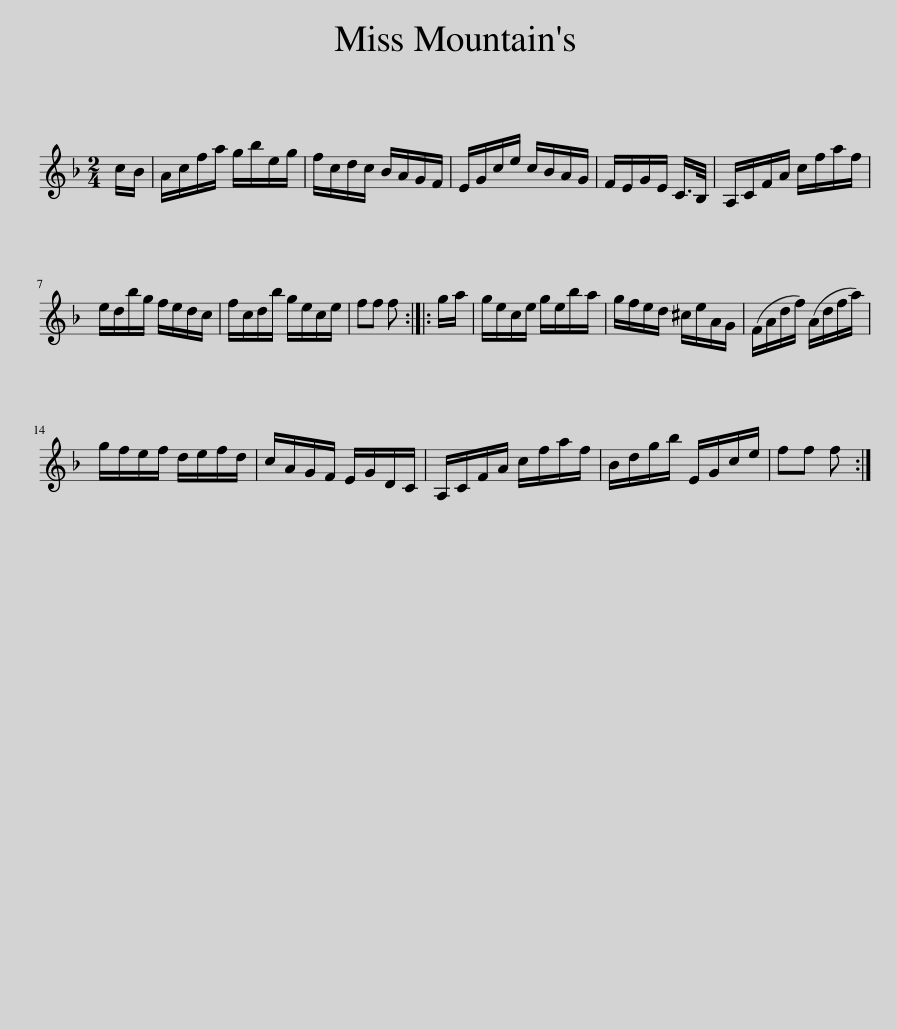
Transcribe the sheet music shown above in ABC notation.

X:1
L:1/8
M:2/4
I:linebreak $
K:F
V:1 treble
V:1
 c/B/ | A/c/f/a/ g/b/e/g/ | f/c/d/c/ B/A/G/F/ | E/G/c/e/ c/B/A/G/ | F/E/G/E/ C/>B,/ | %5
 A,/C/F/A/ c/f/a/f/ |$ e/d/b/g/ f/e/d/c/ | f/c/d/b/ g/e/c/e/ | ff f :: g/a/ | %10
 g/e/c/e/ g/e/b/a/ | g/f/e/d/ ^c/e/A/G/ | (F/A/d/f/) (A/d/f/a/) |$ g/f/e/f/ d/e/f/d/ | c/A/G/F/ E/G/D/C/ | %15
 A,/C/F/A/ c/f/a/f/ | B/d/g/b/ E/G/c/e/ | ff f :| %18
